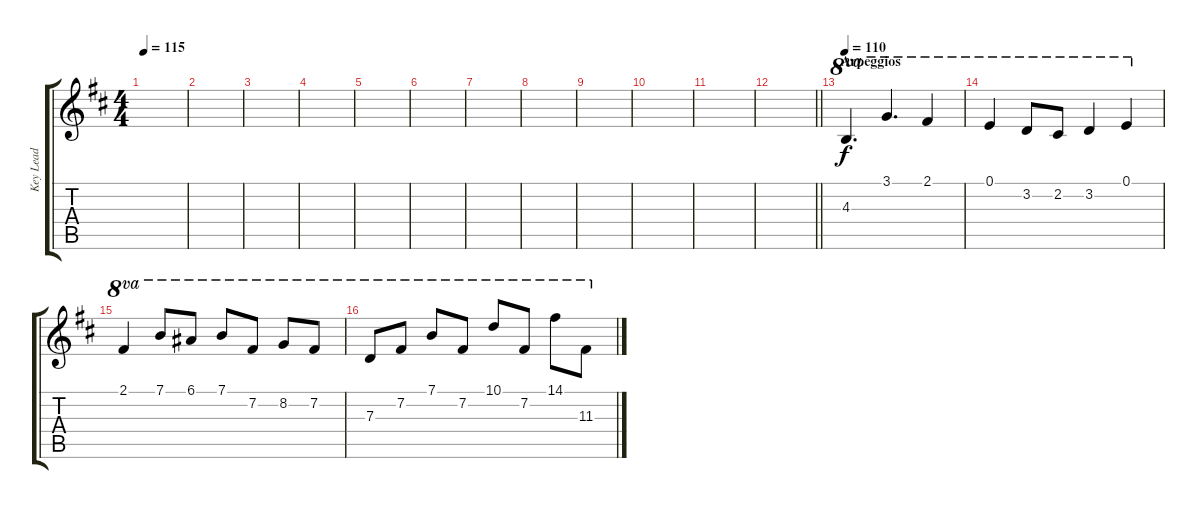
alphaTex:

\track ("Key Lead" "Key Lead") {instrument vibraphone}
\staff {score tabs}
\tuning (E5 B4 G4 D4 A3 E3) {hide}
\ts (4 4)
\tempo 115
\clef g2
\ks bminor
|
|
|
|
|
|
|
|
|
|
|
\barLineRight lightlight
|
\section ("" "Arpeggios")
\tempo 110
4.3.4{d ot 8va} 3.1.4{d ot 8va} 2.1.4{ot 8va} |
0.1.4{ot 8va} 3.2.8{ot 8va} 2.2.8{ot 8va} 3.2.4{ot 8va} 0.1.4{ot 8va} |
2.1.4{ot 8va} 7.1.8{ot 8va} 6.1.8{ot 8va} 7.1.8{ot 8va} 7.2.8{ot 8va} 8.2.8{ot 8va} 7.2.8{ot 8va} |
7.3.8{ot 8va} 7.2.8{ot 8va} 7.1.8{ot 8va} 7.2.8{ot 8va} 10.1.8{ot 8va} 7.2.8{ot 8va} 14.1.8{ot 8va} 11.3.8{ot 8va}
